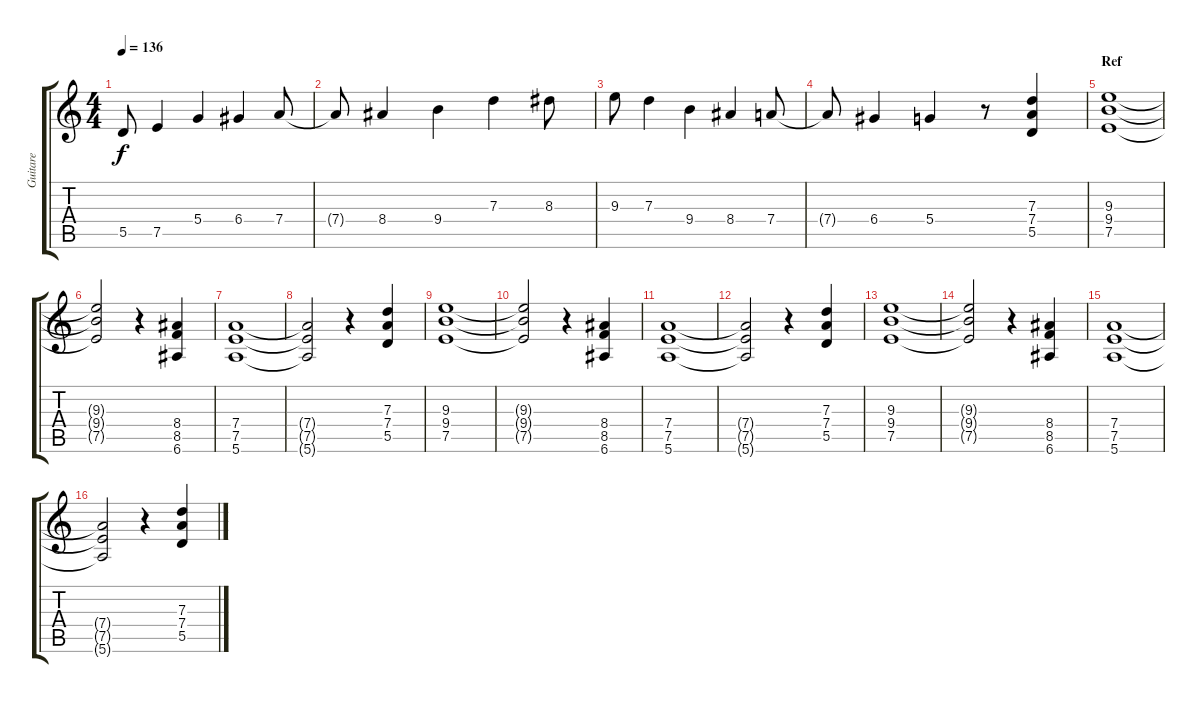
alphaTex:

\track ("Guitare" "Guitare") {instrument overdrivenguitar}
\staff {score tabs}
\tuning (E4 B3 G3 D3 A2 E2) {hide}
\ts (4 4)
\tempo 136
\clef g2
\ks c
5.5.8{dy f} 7.5.4 5.4.4 6.4.4 7.4.8 |
7.4{t}.8 8.4.4 9.4.4 7.3.4 8.3.8 |
9.3.8 7.3.4 9.4.4 8.4.4 7.4.8 |
7.4{t}.8 6.4.4 5.4.4 r.8 (7.3 7.4 5.5).4 |
\section ("" "Ref")
(9.3 9.4 7.5).1 |
(9.3{t} 9.4{t} 7.5{t}).2 r.4 (8.4 8.5 6.6).4 |
(7.4 7.5 5.6).1 |
(7.4{t} 7.5{t} 5.6{t}).2 r.4 (7.3 7.4 5.5).4 |
(9.3 9.4 7.5).1 |
(9.3{t} 9.4{t} 7.5{t}).2 r.4 (8.4 8.5 6.6).4 |
(7.4 7.5 5.6).1 |
(7.4{t} 7.5{t} 5.6{t}).2 r.4 (7.3 7.4 5.5).4 |
(9.3 9.4 7.5).1 |
(9.3{t} 9.4{t} 7.5{t}).2 r.4 (8.4 8.5 6.6).4 |
(7.4 7.5 5.6).1 |
(7.4{t} 7.5{t} 5.6{t}).2 r.4 (7.3 7.4 5.5).4
